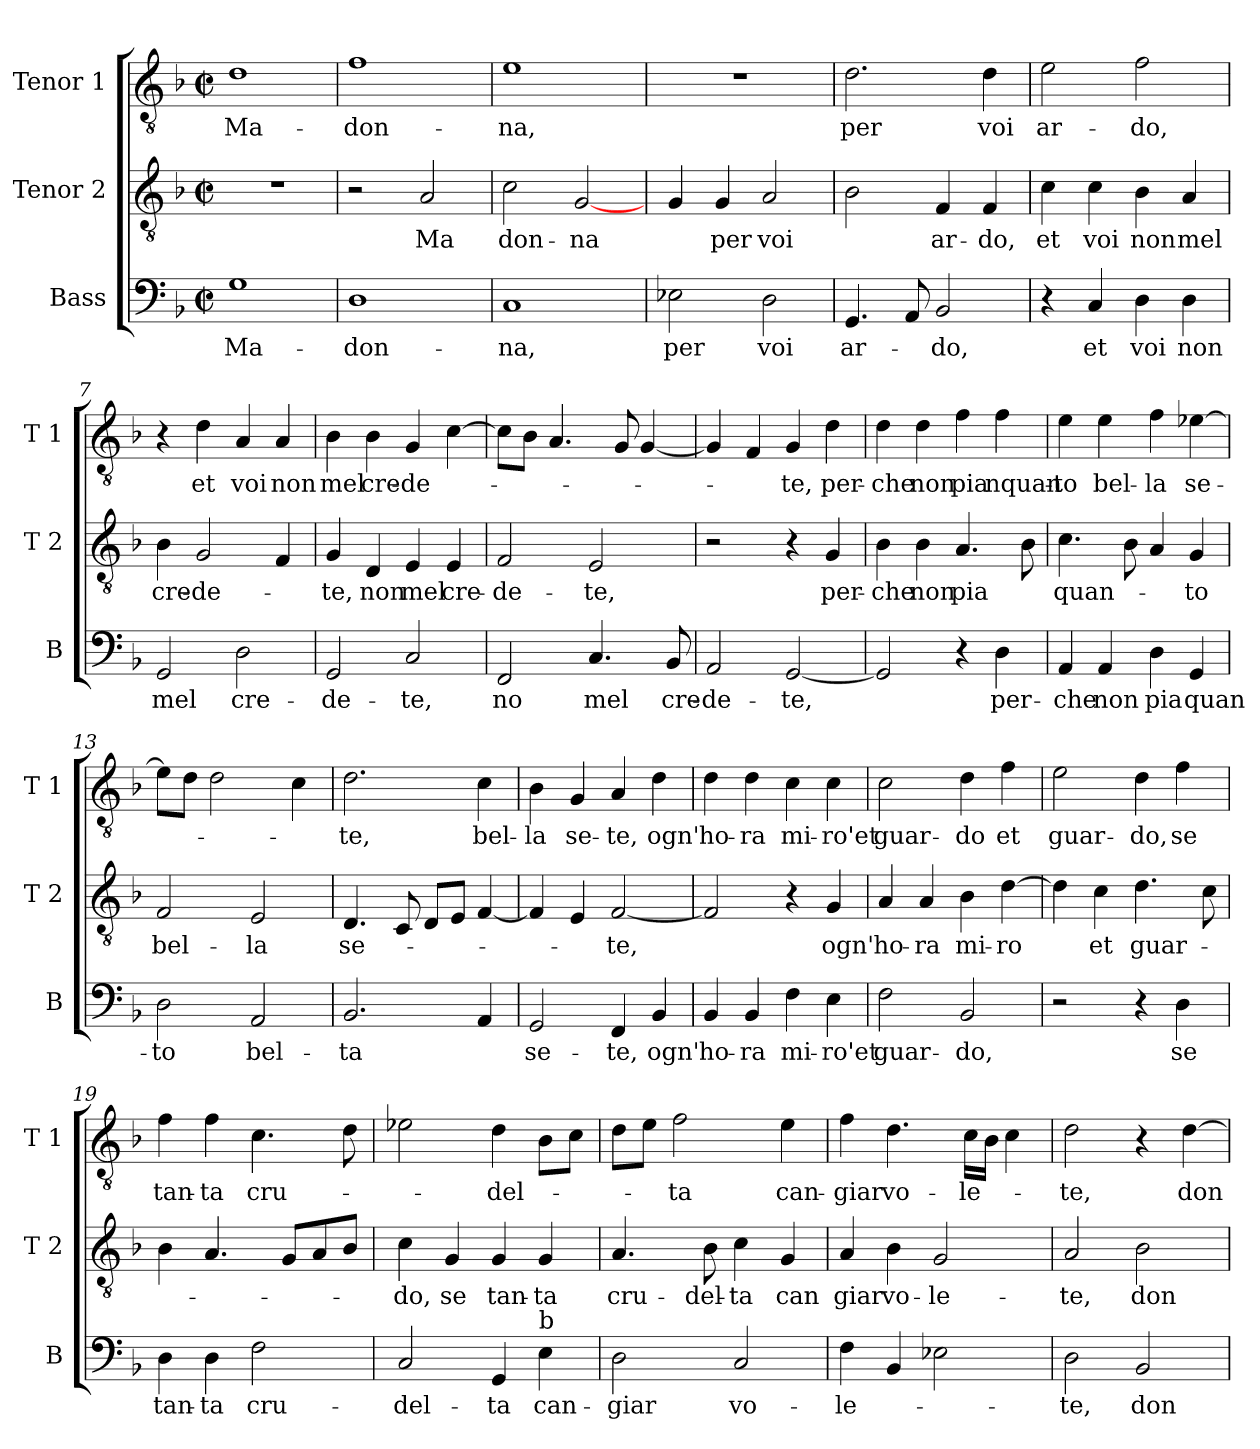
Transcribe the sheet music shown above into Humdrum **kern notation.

**kern	**text	**kern	**text	**kern	**text
*part3	*part3	*part2	*part2	*part1	*part1
*staff3	*staff3	*staff2	*staff2	*staff1	*staff1
*I"Bass	*	*I"Tenor 2	*	*I"Tenor 1	*
*I'B	*	*I'T 2	*	*I'T 1	*
*clefF4	*	*clefGv2	*	*clefGv2	*
*k[b-]	*	*k[b-]	*	*k[b-]	*
*F:	*	*F:	*	*F:	*
*M2/2	*	*M2/2	*	*M2/2	*
*met(c|)	*	*met(c|)	*	*met(c|)	*
=1	=1	=1	=1	=1	=1
!	!LO:LY:b	!	!	!	!LO:LY:b
1G	Ma-	1r	.	1d	Ma-
=2	=2	=2	=2	=2	=2
!	!LO:LY:b	!	!	!	!LO:LY:b
1D	-don-	2r	.	1f	-don-
!	!	!	!LO:LY:b	!	!
.	.	2A/	Ma	.	.
=3	=3	=3	=3	=3	=3
!	!LO:LY:b	!	!LO:LY:b	!	!LO:LY:b
1C	-na,	2c\	don-	1e	-na,
!	!	!	!LO:LY:b	!	!
.	.	[2G/	-na	.	.
=4	=4	=4	=4	=4	=4
!	!LO:LY:b	!	!	!	!
2E-X\	per	4G/	.	1r	.
!	!	!	!LO:LY:b	!	!
.	.	4G/	per	.	.
!	!LO:LY:b	!	!LO:LY:b	!	!
2D\	voi	2A/	voi	.	.
=5	=5	=5	=5	=5	=5
!	!LO:LY:b	!	!	!	!LO:LY:b
4.GG/	ar-	2B-\	.	2.d\	per
8AA/	.	.	.	.	.
!	!LO:LY:b	!	!LO:LY:b	!	!
2BB-/	-do,	4F/	ar-	.	.
!	!	!	!LO:LY:b	!	!LO:LY:b
.	.	4F/	-do,	4d\	voi
!!LO:LB:g=z
=6	=6	=6	=6	=6	=6
!	!	!	!LO:LY:b	!	!LO:LY:b
4r	.	4c\	et	2e\	ar-
!	!LO:LY:b	!	!LO:LY:b	!	!
4C/	et	4c\	voi	.	.
!	!LO:LY:b	!	!LO:LY:b	!	!LO:LY:b
4D\	voi	4B-\	non	2f\	-do,
!	!LO:LY:b	!	!LO:LY:b	!	!
4D\	non	4A/	mel	.	.
=7	=7	=7	=7	=7	=7
!	!LO:LY:b	!	!LO:LY:b	!	!
2GG/	mel	4B-\	cre-	4r	.
!	!	!	!LO:LY:b	!	!LO:LY:b
.	.	2G/	-de-	4d\	et
!	!LO:LY:b	!	!	!	!LO:LY:b
2D\	cre-	.	.	4A/	voi
!	!	!	!	!	!LO:LY:b
.	.	4F/	.	4A/	non
=8	=8	=8	=8	=8	=8
!	!LO:LY:b	!	!LO:LY:b	!	!LO:LY:b
2GG/	-de-	4G/	-te,	4B-\	mel
!	!	!	!LO:LY:b	!	!LO:LY:b
.	.	4D/	non	4B-\	cre-
!	!LO:LY:b	!	!LO:LY:b	!	!LO:LY:b
2C/	-te,	4E/	mel	4G/	-de-
!	!	!	!LO:LY:b	!	!
.	.	4E/	cre-	[4c\	.
=9	=9	=9	=9	=9	=9
!	!LO:LY:b	!	!LO:LY:b	!	!
2FF/	no	2F/	-de-	8c\L]	.
.	.	.	.	8B-\J	.
.	.	.	.	4.A/	.
!	!LO:LY:b	!	!LO:LY:b	!	!
4.C/	mel	2E/	-te,	.	.
.	.	.	.	8G/	.
.	.	.	.	[4G/	.
!	!LO:LY:b	!	!	!	!
8BB-/	cre-	.	.	.	.
=10	=10	=10	=10	=10	=10
!	!LO:LY:b	!	!	!	!
2AA/	-de-	2r	.	4G/]	.
.	.	.	.	4F/	.
!	!LO:LY:b	!	!	!	!LO:LY:b
[2GG/	-te,	4r	.	4G/	-te,
!	!	!	!LO:LY:b	!	!LO:LY:b
.	.	4G/	per-	4d\	per-
!!LO:LB:g=z
=11	=11	=11	=11	=11	=11
!	!	!	!LO:LY:b	!	!LO:LY:b
2GG/]	.	4B-\	-che	4d\	-che
!	!	!	!LO:LY:b	!	!LO:LY:b
.	.	4B-\	non	4d\	non
!	!	!	!LO:LY:b	!	!LO:LY:b
4r	.	4.A/	pia	4f\	pia
!	!LO:LY:b	!	!	!	!LO:LY:b
4D\	per-	.	.	4f\	nquan-
.	.	8B-\	.	.	.
=12	=12	=12	=12	=12	=12
!	!LO:LY:b	!	!LO:LY:b	!	!LO:LY:b
4AA/	-che	4.c\	quan-	4e\	-to
!	!LO:LY:b	!	!	!	!LO:LY:b
4AA/	non	.	.	4e\	bel-
.	.	8B-\	.	.	.
!	!LO:LY:b	!	!	!	!LO:LY:b
4D\	pia	4A/	.	4f\	-la
!	!LO:LY:b	!	!LO:LY:b	!	!LO:LY:b
4GG/	quan-	4G/	-to	[4e-X\	se-
=13	=13	=13	=13	=13	=13
!	!LO:LY:b	!	!LO:LY:b	!	!
2D\	-to	2F/	bel-	8e-\L]	.
.	.	.	.	8d\J	.
.	.	.	.	2d\	.
!	!LO:LY:b	!	!LO:LY:b	!	!
2AA/	bel-	2E/	-la	.	.
.	.	.	.	4c\	.
=14	=14	=14	=14	=14	=14
!	!LO:LY:b	!	!LO:LY:b	!	!LO:LY:b
2.BB-/	-ta	4.D/	se-	2.d\	-te,
.	.	8C/	.	.	.
.	.	8D/L	.	.	.
.	.	8E/J	.	.	.
!	!	!	!	!	!LO:LY:b
4AA/	.	[4F/	.	4c\	bel-
=15	=15	=15	=15	=15	=15
!	!LO:LY:b	!	!	!	!LO:LY:b
2GG/	se-	4F/]	.	4B-\	-la
!	!	!	!	!	!LO:LY:b
.	.	4E/	.	4G/	se-
!	!LO:LY:b	!	!LO:LY:b	!	!LO:LY:b
4FF/	-te,	[2F/	-te,	4A/	-te,
!	!LO:LY:b	!	!	!	!LO:LY:b
4BB-/	ogn'	.	.	4d\	ogn'
!!LO:PB:g=z
=16	=16	=16	=16	=16	=16
!	!LO:LY:b	!	!	!	!LO:LY:b
4BB-/	ho-	2F/]	.	4d\	ho-
!	!LO:LY:b	!	!	!	!LO:LY:b
4BB-/	-ra	.	.	4d\	-ra
!	!LO:LY:b	!	!	!	!LO:LY:b
4F\	mi-	4r	.	4c\	mi-
!	!LO:LY:b	!	!LO:LY:b	!	!LO:LY:b
4E\	-ro'et	4G/	ogn'	4c\	-ro'et
=17	=17	=17	=17	=17	=17
!	!LO:LY:b	!	!LO:LY:b	!	!LO:LY:b
2F\	guar-	4A/	ho-	2c\	guar-
!	!	!	!LO:LY:b	!	!
.	.	4A/	-ra	.	.
!	!LO:LY:b	!	!LO:LY:b	!	!LO:LY:b
2BB-/	-do,	4B-\	mi-	4d\	-do
!	!	!	!LO:LY:b	!	!LO:LY:b
.	.	[4d\	-ro	4f\	et
=18	=18	=18	=18	=18	=18
!	!	!	!	!	!LO:LY:b
2r	.	4d\]	.	2e\	guar-
!	!	!	!LO:LY:b	!	!
.	.	4c\	et	.	.
!	!	!	!LO:LY:b	!	!LO:LY:b
4r	.	4.d\	guar-	4d\	-do,
!	!LO:LY:b	!	!	!	!LO:LY:b
4D\	se	.	.	4f\	se
.	.	8c\	.	.	.
=19	=19	=19	=19	=19	=19
!	!LO:LY:b	!	!	!	!LO:LY:b
4D\	tan-	4B-\	.	4f\	tan-
!	!LO:LY:b	!	!	!	!LO:LY:b
4D\	-ta	4.A/	.	4f\	-ta
!	!LO:LY:b	!	!	!	!LO:LY:b
2F\	cru-	.	.	4.c\	cru-
.	.	8G/L	.	.	.
.	.	8A/	.	.	.
.	.	8B-/J	.	8d\	.
=20	=20	=20	=20	=20	=20
!	!LO:LY:b	!	!LO:LY:b	!	!
2C/	-del-	4c\	-do,	2e-X\	.
!	!	!	!LO:LY:b	!	!
.	.	4G/	se	.	.
!	!LO:LY:b	!	!LO:LY:b	!	!LO:LY:b
4GG/	-ta	4G/	tan-	4d\	-del-
!LO:TX:a:t=b	!	!	!	!	!
!	!LO:LY:b	!	!LO:LY:b	!	!
4E\	can-	4G/	-ta	8B-\L	.
.	.	.	.	8c\J	.
!!LO:LB:g=z
=21	=21	=21	=21	=21	=21
!	!LO:LY:b	!	!LO:LY:b	!	!
2D\	-giar	4.A/	cru-	8d\L	.
.	.	.	.	8e\J	.
!	!	!	!	!	!LO:LY:b
.	.	.	.	2f\	-ta
!	!	!	!LO:LY:b	!	!
.	.	8B-\	-del-	.	.
!	!LO:LY:b	!	!LO:LY:b	!	!
2C/	vo-	4c\	-ta	.	.
!	!	!	!LO:LY:b	!	!LO:LY:b
.	.	4G/	can	4e\	can-
=22	=22	=22	=22	=22	=22
!	!LO:LY:b	!	!LO:LY:b	!	!LO:LY:b
4F\	-le-	4A/	giar	4f\	-giar
!	!	!	!LO:LY:b	!	!LO:LY:b
4BB-/	.	4B-\	vo-	4.d\	vo-
!	!	!	!LO:LY:b	!	!
2E-X\	.	2G/	-le-	.	.
!	!	!	!	!	!LO:LY:b
.	.	.	.	16c\LL	-le-
.	.	.	.	16B-\JJ	.
.	.	.	.	4c\	.
=23	=23	=23	=23	=23	=23
!	!LO:LY:b	!	!LO:LY:b	!	!LO:LY:b
2D\	-te,	2A/	-te,	2d\	-te,
!	!LO:LY:b	!	!LO:LY:b	!	!
2BB-/	don-	2B-\	don-	4r	.
!	!	!	!	!	!LO:LY:b
.	.	.	.	[4d\	don-
=	=	=	=	=	=
*-	*-	*-	*-	*-	*-
